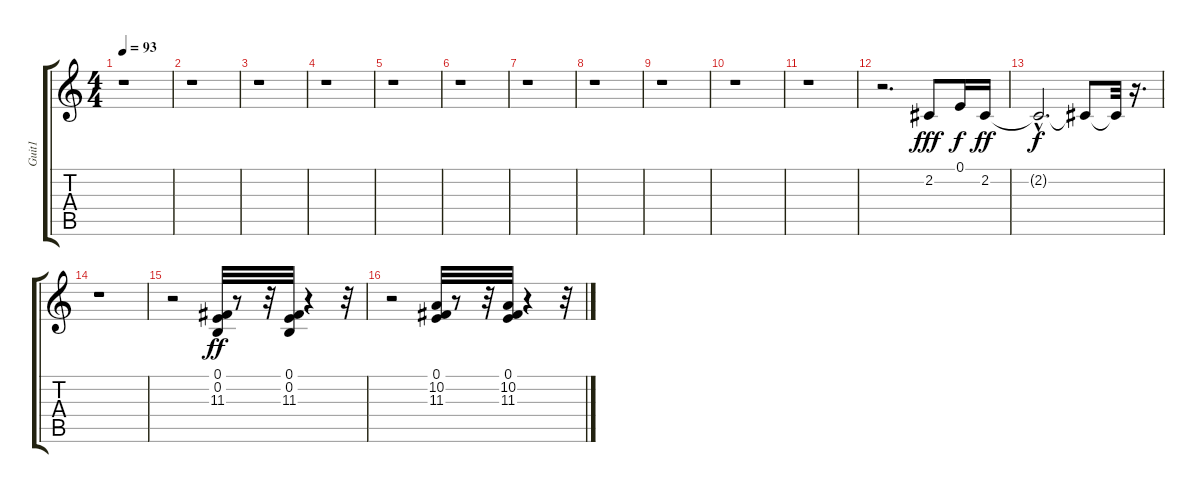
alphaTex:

\track ("Guit1" "Guit1") {instrument sopranosax}
\staff {score tabs}
\tuning (E4 B3 G3 D3 A2 E2) {hide}
\ts (4 4)
\tempo 93
\clef g2
\ks c
r.1{dy fff} |
r.1 |
r.1 |
r.1 |
r.1 |
r.1 |
r.1 |
r.1 |
r.1 |
r.1 |
r.1 |
r.2{d} 2.2.8 0.1.16{dy f} 2.2.16{dy ff} |
2.2{hac t}.2{d dy f} 2.2{t}.8 2.2{t}.32 r.16{d} |
r.1 |
r.2 (0.1 0.2 11.3).32{dy ff} r.8 r.32 (0.1 0.2 11.3).32 r.4 r.32 |
r.2 (0.1 10.2 11.3).32 r.8 r.32 (0.1 10.2 11.3).32 r.4 r.32
